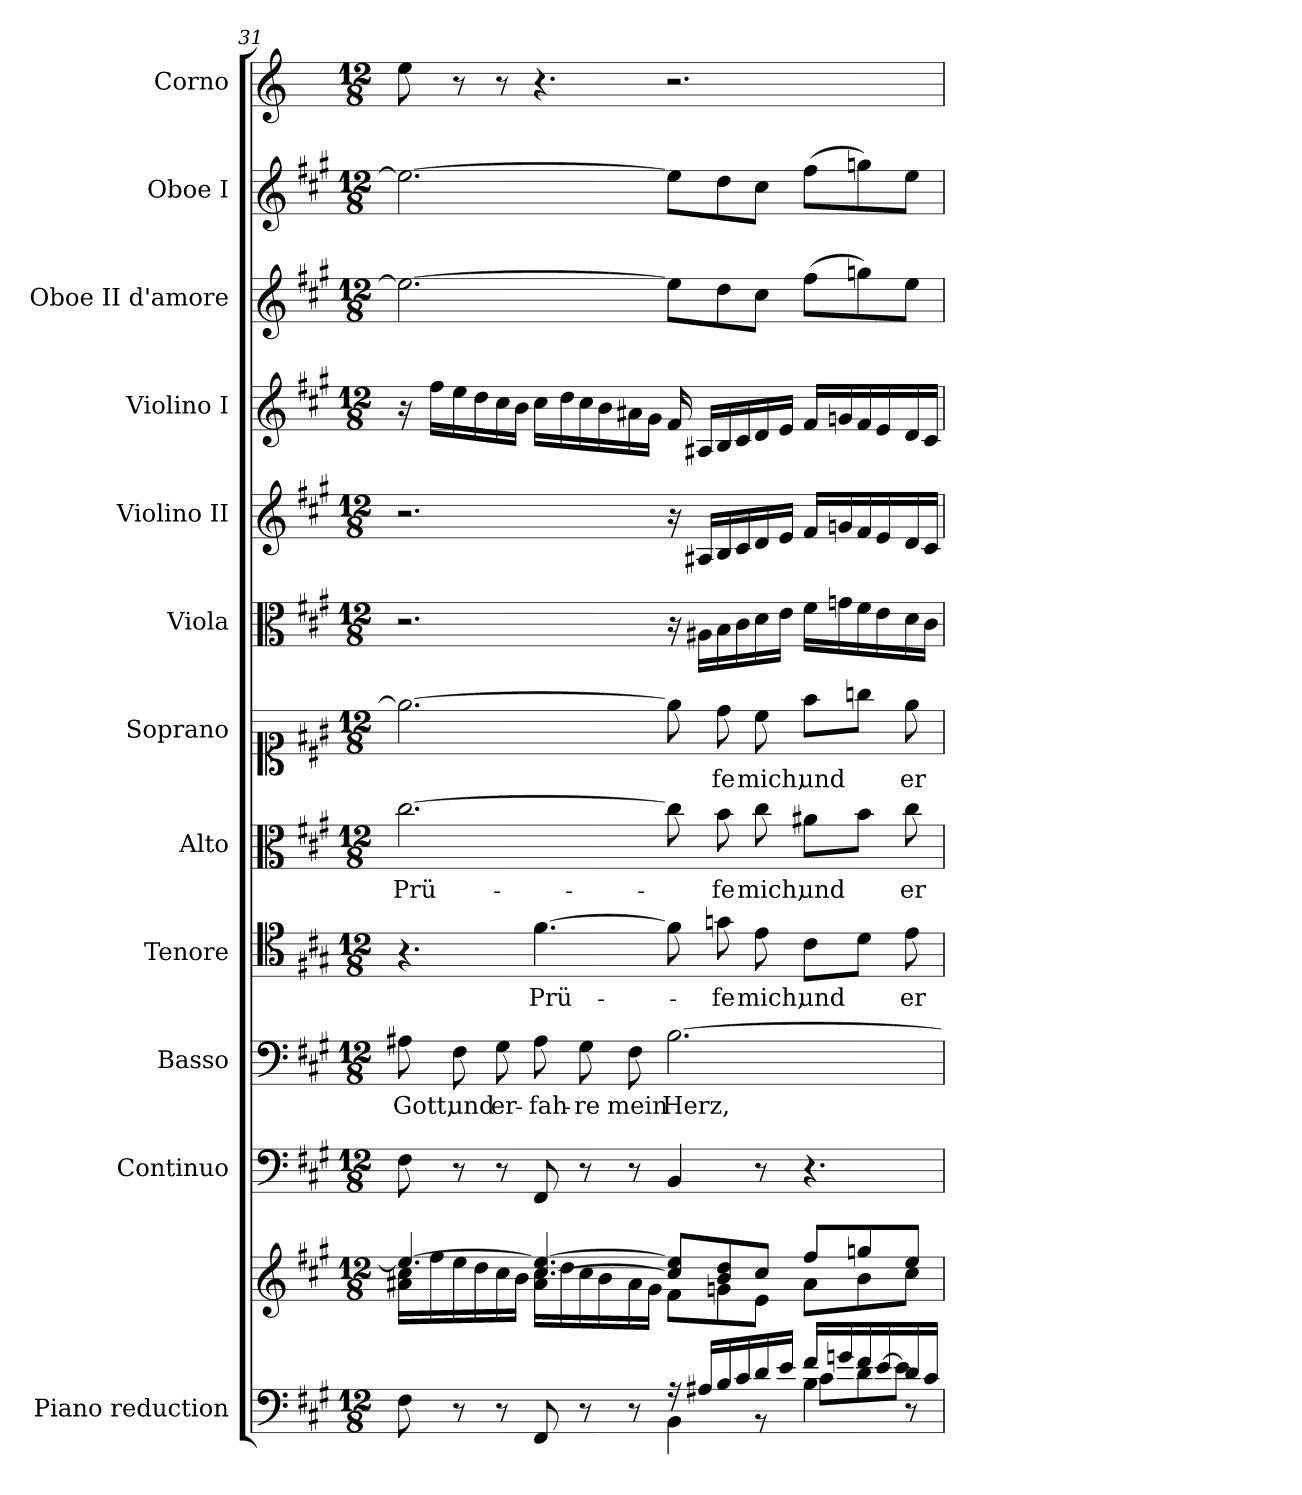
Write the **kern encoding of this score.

**kern	**kern	**kern	**kern	**text	**kern	**text	**kern	**text	**kern	**text	**kern	**kern	**kern	**kern	**kern	**kern
*part12	*part12	*part11	*part10	*part10	*part9	*part9	*part8	*part8	*part7	*part7	*part6	*part5	*part4	*part3	*part2	*part1
*staff13	*staff12	*staff11	*staff10	*staff10	*staff9	*staff9	*staff8	*staff8	*staff7	*staff7	*staff6	*staff5	*staff4	*staff3	*staff2	*staff1
*I"Piano reduction	*	*I"Continuo	*I"Basso	*	*I"Tenore	*	*I"Alto	*	*I"Soprano	*	*I"Viola	*I"Violino II	*I"Violino I	*I"Oboe II d'amore	*I"Oboe I	*I"Corno
*I'Pno	*	*	*	*	*	*	*	*	*	*	*I'Vla	*I'Vln	*I'Vln	*I'Ob	*I'Ob	*
!!LO:PB:g=z
*clefF4	*clefG2	*clefF4	*clefF4	*	*clefC4	*	*clefC3	*	*clefC1	*	*clefC3	*clefG2	*clefG2	*clefG2	*clefG2	*clefG2
*	*	*	*	*	*	*	*	*	*	*	*	*	*	*	*	*ITrd2c3
*k[f#c#g#]	*k[f#c#g#]	*k[f#c#g#]	*k[f#c#g#]	*	*k[f#c#g#]	*	*k[f#c#g#]	*	*k[f#c#g#]	*	*k[f#c#g#]	*k[f#c#g#]	*k[f#c#g#]	*k[f#c#g#]	*k[f#c#g#]	*k[f#c#g#]
*M12/8	*M12/8	*M12/8	*M12/8	*	*M12/8	*	*M12/8	*	*M12/8	*	*M12/8	*M12/8	*M12/8	*M12/8	*M12/8	*M12/8
=31	=31	=31	=31	=31	=31	=31	=31	=31	=31	=31	=31	=31	=31	=31	=31	=31
*^	*^	*	*	*	*	*	*	*	*	*	*	*	*	*	*	*
*	*^	*	*	*	*	*	*	*	*	*	*	*	*	*	*	*	*	*
!	!	!	!	!	!	!	!LO:LY:b	!	!	!	!LO:LY:b	!	!	!	!	!	!	!	!
8F#\	2.ryy	2.ryy	4.ee/_	16a#X\ 16cc#\LL	8F#\	8A#X\	Gott,	4.r	.	[2.cc#\	Prü-	2.ee\_	.	2.r	2.r	16r	2.ee\_	2.ee\_	8cc#\
.	.	.	.	16ff#\	.	.	.	.	.	.	.	.	.	.	.	16ff#\LL	.	.	.
!	!	!	!	!	!	!	!LO:LY:b	!	!	!	!	!	!	!	!	!	!	!	!
8r	.	.	.	16ee\	8r	8F#\	und	.	.	.	.	.	.	.	.	16ee\	.	.	8r
.	.	.	.	16dd\	.	.	.	.	.	.	.	.	.	.	.	16dd\	.	.	.
!	!	!	!	!	!	!	!LO:LY:b	!	!	!	!	!	!	!	!	!	!	!	!
8r	.	.	.	16cc#\	8r	8G#\	er-	.	.	.	.	.	.	.	.	16cc#\	.	.	8r
.	.	.	.	16b\JJ	.	.	.	.	.	.	.	.	.	.	.	16b\JJ	.	.	.
!	!	!	!	!	!	!	!LO:LY:b	!	!LO:LY:b	!	!	!	!	!	!	!	!	!	!
8FF#/	.	.	[4.cc#/ 4.ee/_	16a#\ 16cc#\LL	8FF#/	8A#\	-fah-	[4.f#\	Prü-	.	.	.	.	.	.	16cc#\LL	.	.	4.r
.	.	.	.	16dd\	.	.	.	.	.	.	.	.	.	.	.	16dd\	.	.	.
!	!	!	!	!	!	!	!LO:LY:b	!	!	!	!	!	!	!	!	!	!	!	!
8r	.	.	.	16cc#\	8r	8G#\	-re	.	.	.	.	.	.	.	.	16cc#\	.	.	.
.	.	.	.	16b\	.	.	.	.	.	.	.	.	.	.	.	16b\	.	.	.
!	!	!	!	!	!	!	!LO:LY:b	!	!	!	!	!	!	!	!	!	!	!	!
8r	.	.	.	16a#\	8r	8F#\	mein	.	.	.	.	.	.	.	.	16a#X\	.	.	.
.	.	.	.	16g#\JJ	.	.	.	.	.	.	.	.	.	.	.	16g#\JJ	.	.	.
!	!	!	!	!	!	!	!LO:LY:b	!	!	!	!	!	!	!	!	!	!	!	!
16r	4BB\	4.ryy	8cc#/] 8ee/]L	8f#\L	4BB/	[2.B\	Herz,	8f#\]	.	8cc#\]	.	8ee\]	.	16r	16r	16f#/	8ee\L]	8ee\L]	2.r
16A#X/LL	.	.	.	.	.	.	.	.	.	.	.	.	.	16A#X\LL	16A#X/LL	16A#X/LL	.	.	.
!	!	!	!	!	!	!	!	!	!LO:LY:b	!	!LO:LY:b	!	!LO:LY:b	!	!	!	!	!	!
16B/	.	.	8b/ 8dd/	8gn\	.	.	.	8gn\	-fe	8b\	-fe	8dd\	-fe	16B\	16B/	16B/	8dd\	8dd\	.
16c#/	.	.	.	.	.	.	.	.	.	.	.	.	.	16c#\	16c#/	16c#/	.	.	.
!	!	!	!	!	!	!	!	!	!LO:LY:b	!	!LO:LY:b	!	!LO:LY:b	!	!	!	!	!	!
16d/	8r	.	8cc#/J	8e\J	8r	.	.	8e\	mich,	8cc#\	mich,	8cc#\	mich,	16d\	16d/	16d/	8cc#\J	8cc#\J	.
16e/JJ	.	.	.	.	.	.	.	.	.	.	.	.	.	16e\JJ	16e/JJ	16e/JJ	.	.	.
!	!	!	!	!	!	!	!	!	!LO:LY:b	!	!LO:LY:b	!	!LO:LY:b	!	!	!	!	!	!
16f#/LL	4B\	8c#\L	8ff#/L	8a#\L	4.r	.	.	8c#\L	und	8a#X\L	und	8ff#\L	und	16f#\LL	16f#/LL	16f#/LL	(8ff#\L	(8ff#\L	.
16gn/	.	.	.	.	.	.	.	.	.	.	.	.	.	16gn\	16gn/	16gn/	.	.	.
16f#/	.	8d\	8ggn/	8b\	.	.	.	8d\J	.	8b\J	.	8ggn\J	.	16f#\	16f#/	16f#/	8ggn\)	8ggn\)	.
[16e/	.	.	.	.	.	.	.	.	.	.	.	.	.	16e\	16e/	16e/	.	.	.
!	!	!	!	!	!	!	!	!	!LO:LY:b	!	!LO:LY:b	!	!LO:LY:b	!	!	!	!	!	!
16d/	8r	8e\J]	8ee/J	8cc#\J	.	.	.	8e\	er-	8cc#\	er-	8ee\	er-	16d\	16d/	16d/	8ee\J	8ee\J	.
16c#/JJ	.	.	.	.	.	.	.	.	.	.	.	.	.	16c#\JJ	16c#/JJ	16c#/JJ	.	.	.
*v	*v	*v	*	*	*	*	*	*	*	*	*	*	*	*	*	*	*	*	*
*	*v	*v	*	*	*	*	*	*	*	*	*	*	*	*	*	*	*
=	=	=	=	=	=	=	=	=	=	=	=	=	=	=	=	=
*-	*-	*-	*-	*-	*-	*-	*-	*-	*-	*-	*-	*-	*-	*-	*-	*-
